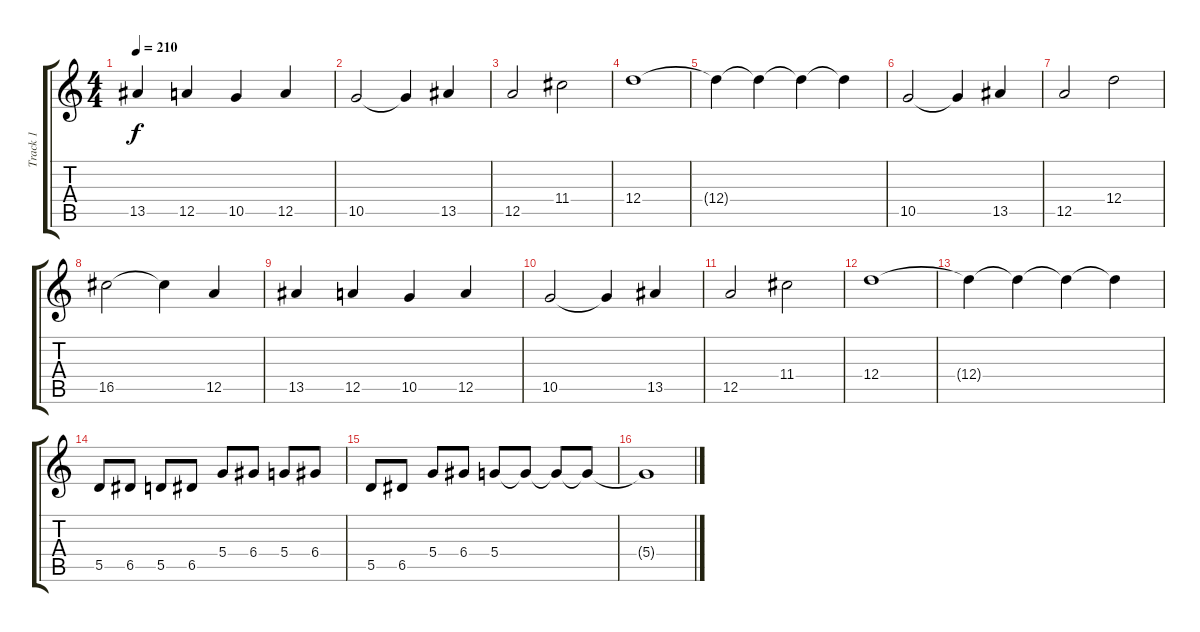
\track ("Track 1" "Track 1") {instrument overdrivenguitar}
\staff {score tabs}
\tuning (E4 B3 G3 D3 A2 D2) {hide}
\ts (4 4)
\tempo 210
\clef g2
\ks c
13.5.4{dy f} 12.5.4 10.5.4 12.5.4 |
10.5.2 10.5{t}.4 13.5.4 |
12.5.2 11.4.2 |
12.4.1 |
12.4{t}.4 12.4{t}.4 12.4{t}.4 12.4{t}.4 |
10.5.2 10.5{t}.4 13.5.4 |
12.5.2 12.4.2 |
16.5.2 16.5{t}.4 12.5.4 |
13.5.4 12.5.4 10.5.4 12.5.4 |
10.5.2 10.5{t}.4 13.5.4 |
12.5.2 11.4.2 |
12.4.1 |
12.4{t}.4 12.4{t}.4 12.4{t}.4 12.4{t}.4 |
5.5.8 6.5.8 5.5.8 6.5.8 5.4.8 6.4.8 5.4.8 6.4.8 |
5.5.8 6.5.8 5.4.8 6.4.8 5.4.8 5.4{t}.8 5.4{t}.8 5.4{t}.8 |
5.4{t}.1
